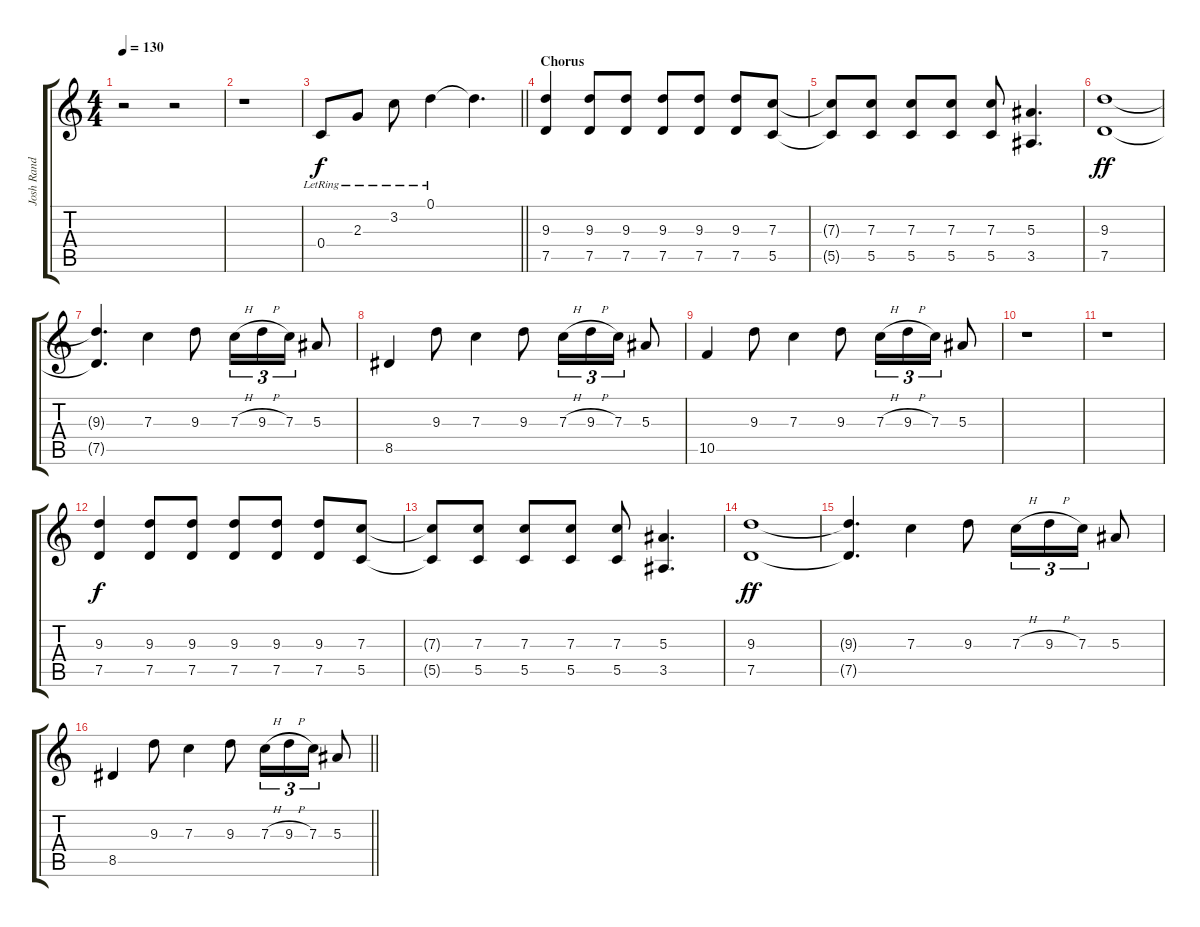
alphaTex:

\track ("Josh Rand (Clean) Lead" "Josh Rand ") {instrument electricguitarclean}
\staff {score tabs}
\tuning (D4 A3 F3 C3 G2 C2) {hide}
\ts (4 4)
\tempo 130
\clef g2
\ks c
r.2{dy f} r.2 |
r.1 |
\barLineRight lightlight
0.4{lr}.8{volume 12 instrument electricguitarjazz} 2.3{lr}.8 3.2{lr}.8 0.1{lr}.4 0.1{t}.4{d} |
\section ("" "Chorus")
(9.3 7.5).4{volume 10 balance 0 instrument electricguitarclean} (9.3 7.5).8 (9.3 7.5).8 (9.3 7.5).8 (9.3 7.5).8 (9.3 7.5).8 (7.3 5.5).8 |
(7.3{t} 5.5{t}).8 (7.3 5.5).8 (7.3 5.5).8 (7.3 5.5).8 (7.3 5.5).8 (5.3 3.5).4{d} |
(9.3 7.5).1{dy ff} |
(9.3{t} 7.5{t}).4{d} 7.3.4 9.3.8 7.3{h}.16{tu (3 2)} 9.3{h}.16{tu (3 2)} 7.3.16{tu (3 2)} 5.3.8 |
8.5.4 9.3.8 7.3.4 9.3.8 7.3{h}.16{tu (3 2)} 9.3{h}.16{tu (3 2)} 7.3.16{tu (3 2)} 5.3.8 |
10.5.4 9.3.8 7.3.4 9.3.8 7.3{h}.16{tu (3 2)} 9.3{h}.16{tu (3 2)} 7.3.16{tu (3 2)} 5.3.8 |
r.1 |
r.1 |
(9.3 7.5).4{dy f} (9.3 7.5).8 (9.3 7.5).8 (9.3 7.5).8 (9.3 7.5).8 (9.3 7.5).8 (7.3 5.5).8 |
(7.3{t} 5.5{t}).8 (7.3 5.5).8 (7.3 5.5).8 (7.3 5.5).8 (7.3 5.5).8 (5.3 3.5).4{d} |
(9.3 7.5).1{dy ff} |
(9.3{t} 7.5{t}).4{d} 7.3.4 9.3.8 7.3{h}.16{tu (3 2)} 9.3{h}.16{tu (3 2)} 7.3.16{tu (3 2)} 5.3.8 |
\barLineRight lightlight
8.5.4 9.3.8 7.3.4 9.3.8 7.3{h}.16{tu (3 2)} 9.3{h}.16{tu (3 2)} 7.3.16{tu (3 2)} 5.3.8
